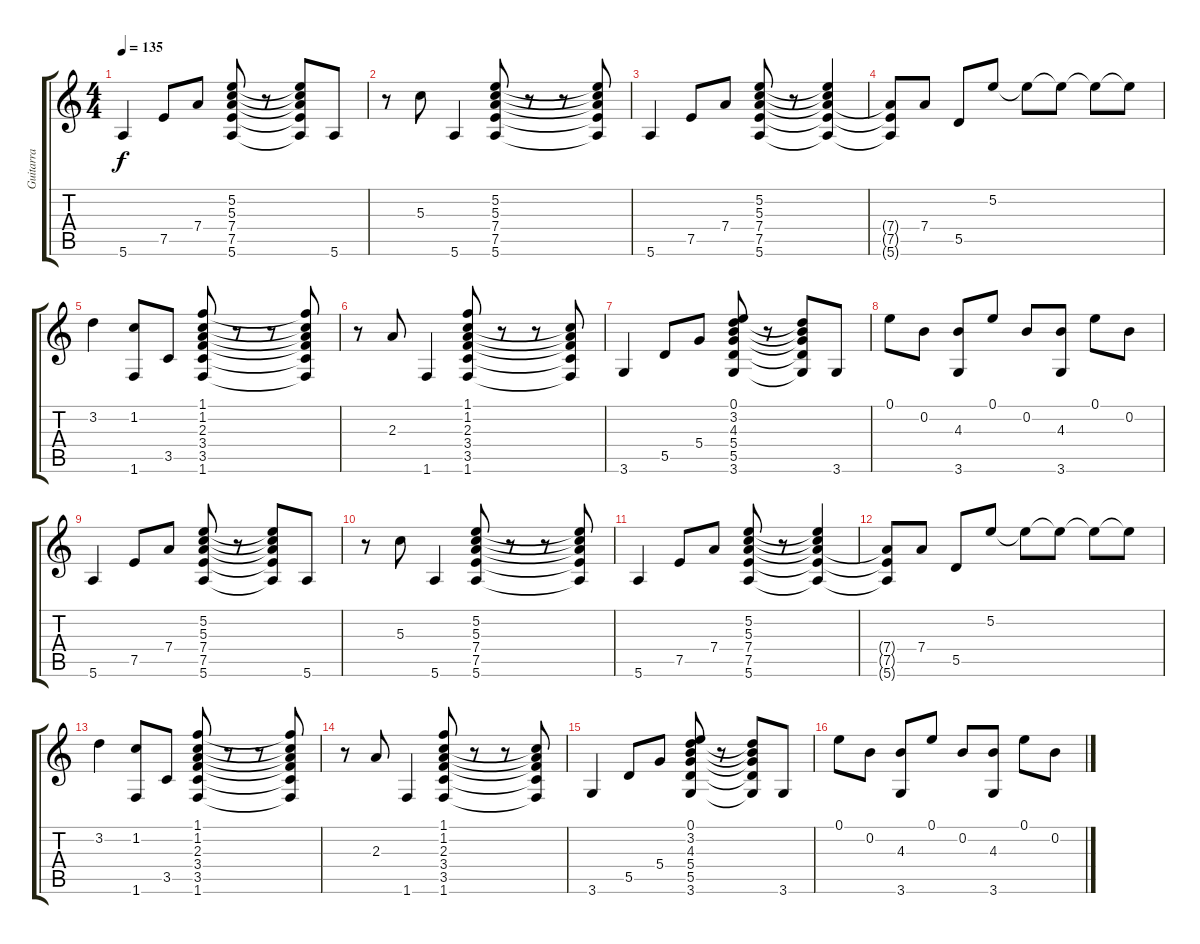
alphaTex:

\track ("Guitarra" "Guitarra") {instrument overdrivenguitar}
\staff {score tabs}
\tuning (E4 B3 G3 D3 A2 E2) {hide}
\ts (4 4)
\tempo 135
\clef g2
\ks c
5.6.4{dy f} 7.5.8 7.4.8 (5.2 5.3 7.4 7.5 5.6).8 r.8 (5.2{t} 5.3{t} 7.4{t} 7.5{t} 5.6{t}).8 5.6.8 |
r.8 5.3.8 5.6.4 (5.2 5.3 7.4 7.5 5.6).8 r.8 r.8 (5.2{t} 5.3{t} 7.4{t} 7.5{t} 5.6{t}).8 |
5.6.4 7.5.8 7.4.8 (5.2 5.3 7.4 7.5 5.6).8 r.8 (5.2{t} 5.3{t} 7.4{t} 7.5{t} 5.6{t}).4 |
(7.4{t} 7.5{t} 5.6{t}).8 7.4.8 5.5.8 5.2.8 5.2{t}.8 5.2{t}.8 5.2{t}.8 5.2{t}.8 |
3.2.4 (1.2 1.6).8 3.5.8 (1.1 1.2 2.3 3.4 3.5 1.6).8 r.8 r.8 (1.1{t} 1.2{t} 2.3{t} 3.4{t} 3.5{t} 1.6{t}).8 |
r.8 2.3.8 1.6.4 (1.1 1.2 2.3 3.4 3.5 1.6).8 r.8 r.8 (1.2{t} 2.3{t} 3.4{t} 3.5{t} 1.6{t}).8 |
3.6.4 5.5.8 5.4.8 (0.1 3.2 4.3 5.4 5.5 3.6).8 r.8 (3.2{t} 4.3{t} 5.4{t} 5.5{t} 3.6{t}).8 3.6.8 |
0.1.8 0.2.8 (4.3 3.6).8 0.1.8 0.2.8 (4.3 3.6).8 0.1.8 0.2.8 |
5.6.4 7.5.8 7.4.8 (5.2 5.3 7.4 7.5 5.6).8 r.8 (5.2{t} 5.3{t} 7.4{t} 7.5{t} 5.6{t}).8 5.6.8 |
r.8 5.3.8 5.6.4 (5.2 5.3 7.4 7.5 5.6).8 r.8 r.8 (5.2{t} 5.3{t} 7.4{t} 7.5{t} 5.6{t}).8 |
5.6.4 7.5.8 7.4.8 (5.2 5.3 7.4 7.5 5.6).8 r.8 (5.2{t} 5.3{t} 7.4{t} 7.5{t} 5.6{t}).4 |
(7.4{t} 7.5{t} 5.6{t}).8 7.4.8 5.5.8 5.2.8 5.2{t}.8 5.2{t}.8 5.2{t}.8 5.2{t}.8 |
3.2.4 (1.2 1.6).8 3.5.8 (1.1 1.2 2.3 3.4 3.5 1.6).8 r.8 r.8 (1.1{t} 1.2{t} 2.3{t} 3.4{t} 3.5{t} 1.6{t}).8 |
r.8 2.3.8 1.6.4 (1.1 1.2 2.3 3.4 3.5 1.6).8 r.8 r.8 (1.2{t} 2.3{t} 3.4{t} 3.5{t} 1.6{t}).8 |
3.6.4 5.5.8 5.4.8 (0.1 3.2 4.3 5.4 5.5 3.6).8 r.8 (3.2{t} 4.3{t} 5.4{t} 5.5{t} 3.6{t}).8 3.6.8 |
0.1.8 0.2.8 (4.3 3.6).8 0.1.8 0.2.8 (4.3 3.6).8 0.1.8 0.2.8
